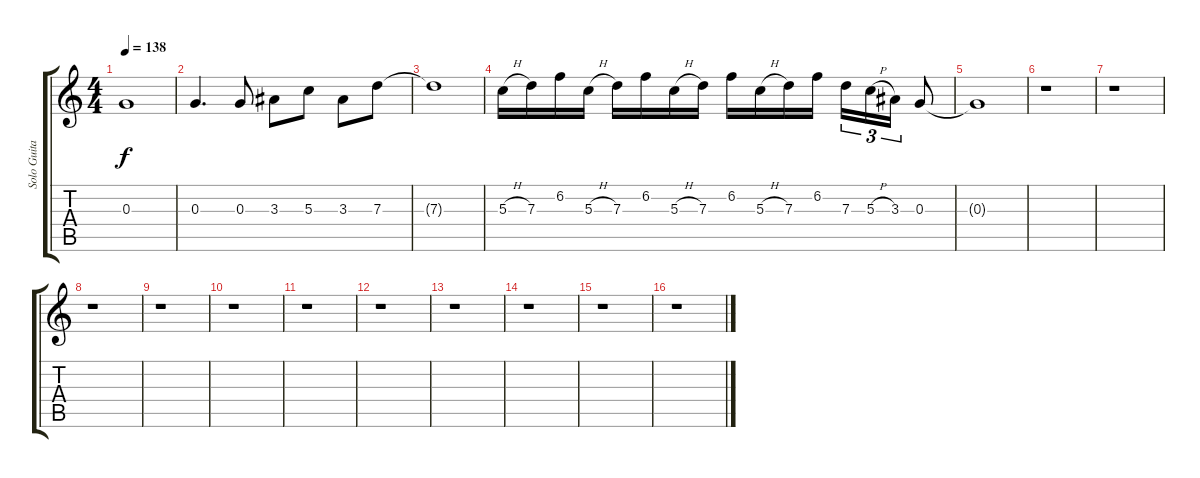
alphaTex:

\track ("Solo Guitar (George Harrison)" "Solo Guita") {instrument acousticguitarsteel}
\staff {score tabs}
\tuning (E4 B3 G3 D3 A2 E2) {hide}
\ts (4 4)
\tempo 138
\clef g2
\ks c
0.3{t}.1{dy f} |
0.3.4{d} 0.3.8 3.3.8 5.3.8 3.3.8 7.3.8 |
7.3{t}.1 |
5.3{h}.16 7.3.16 6.2.16 5.3{h}.16 7.3.16 6.2.16 5.3{h}.16 7.3.16 6.2.16 5.3{h}.16 7.3.16 6.2.16 7.3.16{tu (3 2)} 5.3{h}.16{tu (3 2)} 3.3.16{tu (3 2)} 0.3.8 |
0.3{t}.1 |
r.1 |
r.1 |
r.1 |
r.1 |
r.1 |
r.1 |
r.1 |
r.1 |
r.1 |
r.1 |
r.1
